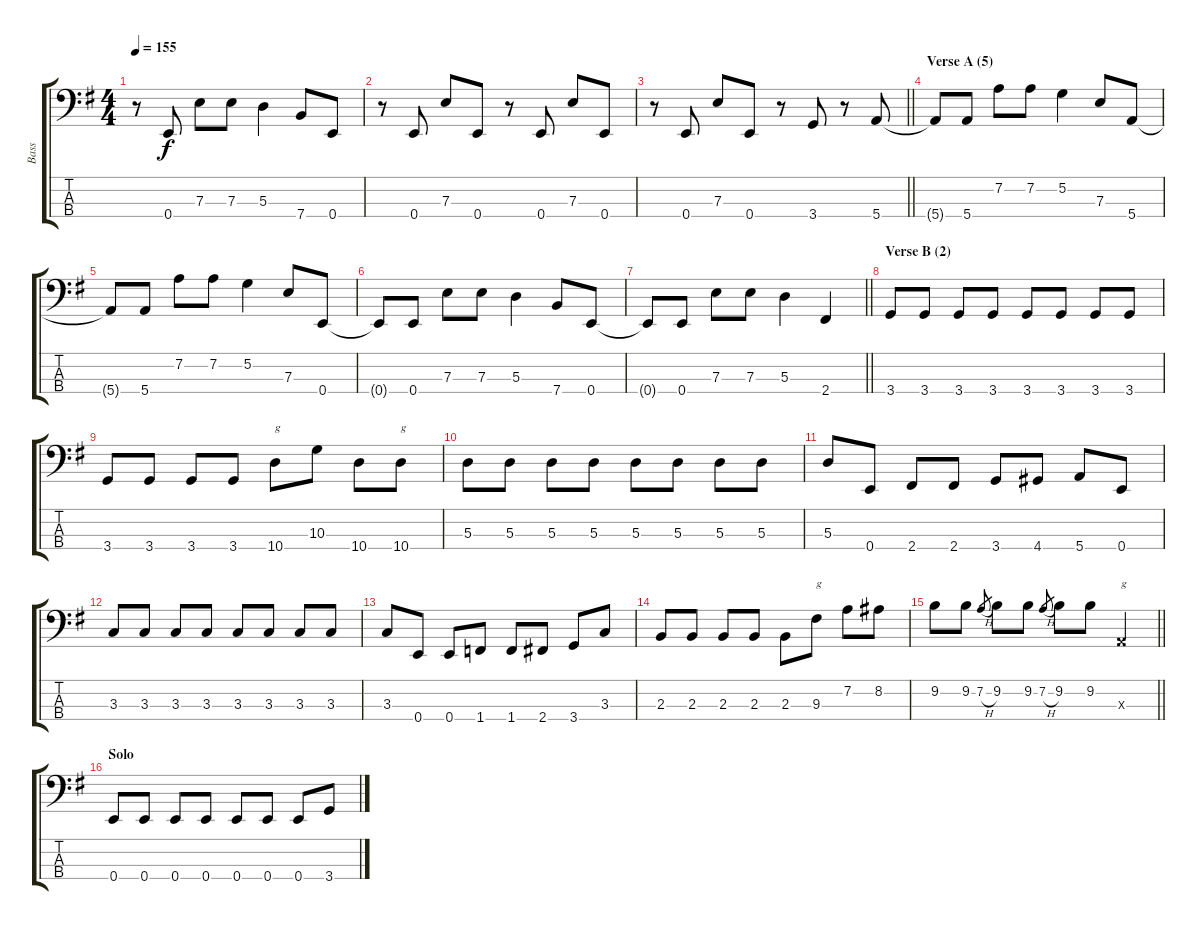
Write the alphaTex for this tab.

\track ("Bass" "Bass") {instrument electricbassfinger}
\staff {score tabs}
\tuning (G2 D2 A1 E1) {hide}
\ts (4 4)
\tempo 155
\clef f4
\ks eminor
r.8{dy f} 0.4.8 7.3.8 7.3.8 5.3.4 7.4.8 0.4.8 |
r.8 0.4.8 7.3.8 0.4.8 r.8 0.4.8 7.3.8 0.4.8 |
\barLineRight lightlight
r.8 0.4.8 7.3.8 0.4.8 r.8 3.4.8 r.8 5.4.8 |
\section ("" "Verse A (5)")
5.4{t}.8 5.4.8 7.2.8 7.2.8 5.2.4 7.3.8 5.4.8 |
5.4{t}.8 5.4.8 7.2.8 7.2.8 5.2.4 7.3.8 0.4.8 |
0.4{t}.8 0.4.8 7.3.8 7.3.8 5.3.4 7.4.8 0.4.8 |
\barLineRight lightlight
0.4{t}.8 0.4.8 7.3.8 7.3.8 5.3.4 2.4.4 |
\section ("" "Verse B (2)")
3.4.8 3.4.8 3.4.8 3.4.8 3.4.8 3.4.8 3.4.8 3.4.8 |
3.4.8 3.4.8 3.4.8 3.4.8 10.4.8{txt "g"} 10.3.8 10.4.8 10.4.8{txt "g"} |
5.3.8 5.3.8 5.3.8 5.3.8 5.3.8 5.3.8 5.3.8 5.3.8 |
5.3.8 0.4.8 2.4.8 2.4.8 3.4.8 4.4.8 5.4.8 0.4.8 |
3.3.8 3.3.8 3.3.8 3.3.8 3.3.8 3.3.8 3.3.8 3.3.8 |
3.3.8 0.4.8 0.4.8 1.4.8 1.4.8 2.4.8 3.4.8 3.3.8 |
2.3.8 2.3.8 2.3.8 2.3.8 2.3.8 9.3.8{txt "g"} 7.2.8 8.2.8 |
\barLineRight lightlight
9.2.8 9.2.8 7.2{h}.8{gr} 9.2.8 9.2.8 7.2{h}.8{gr} 9.2.8 9.2.8 0.3{x}.4{txt "g"} |
\section ("" "Solo")
0.4.8 0.4.8 0.4.8 0.4.8 0.4.8 0.4.8 0.4.8 3.4.8
